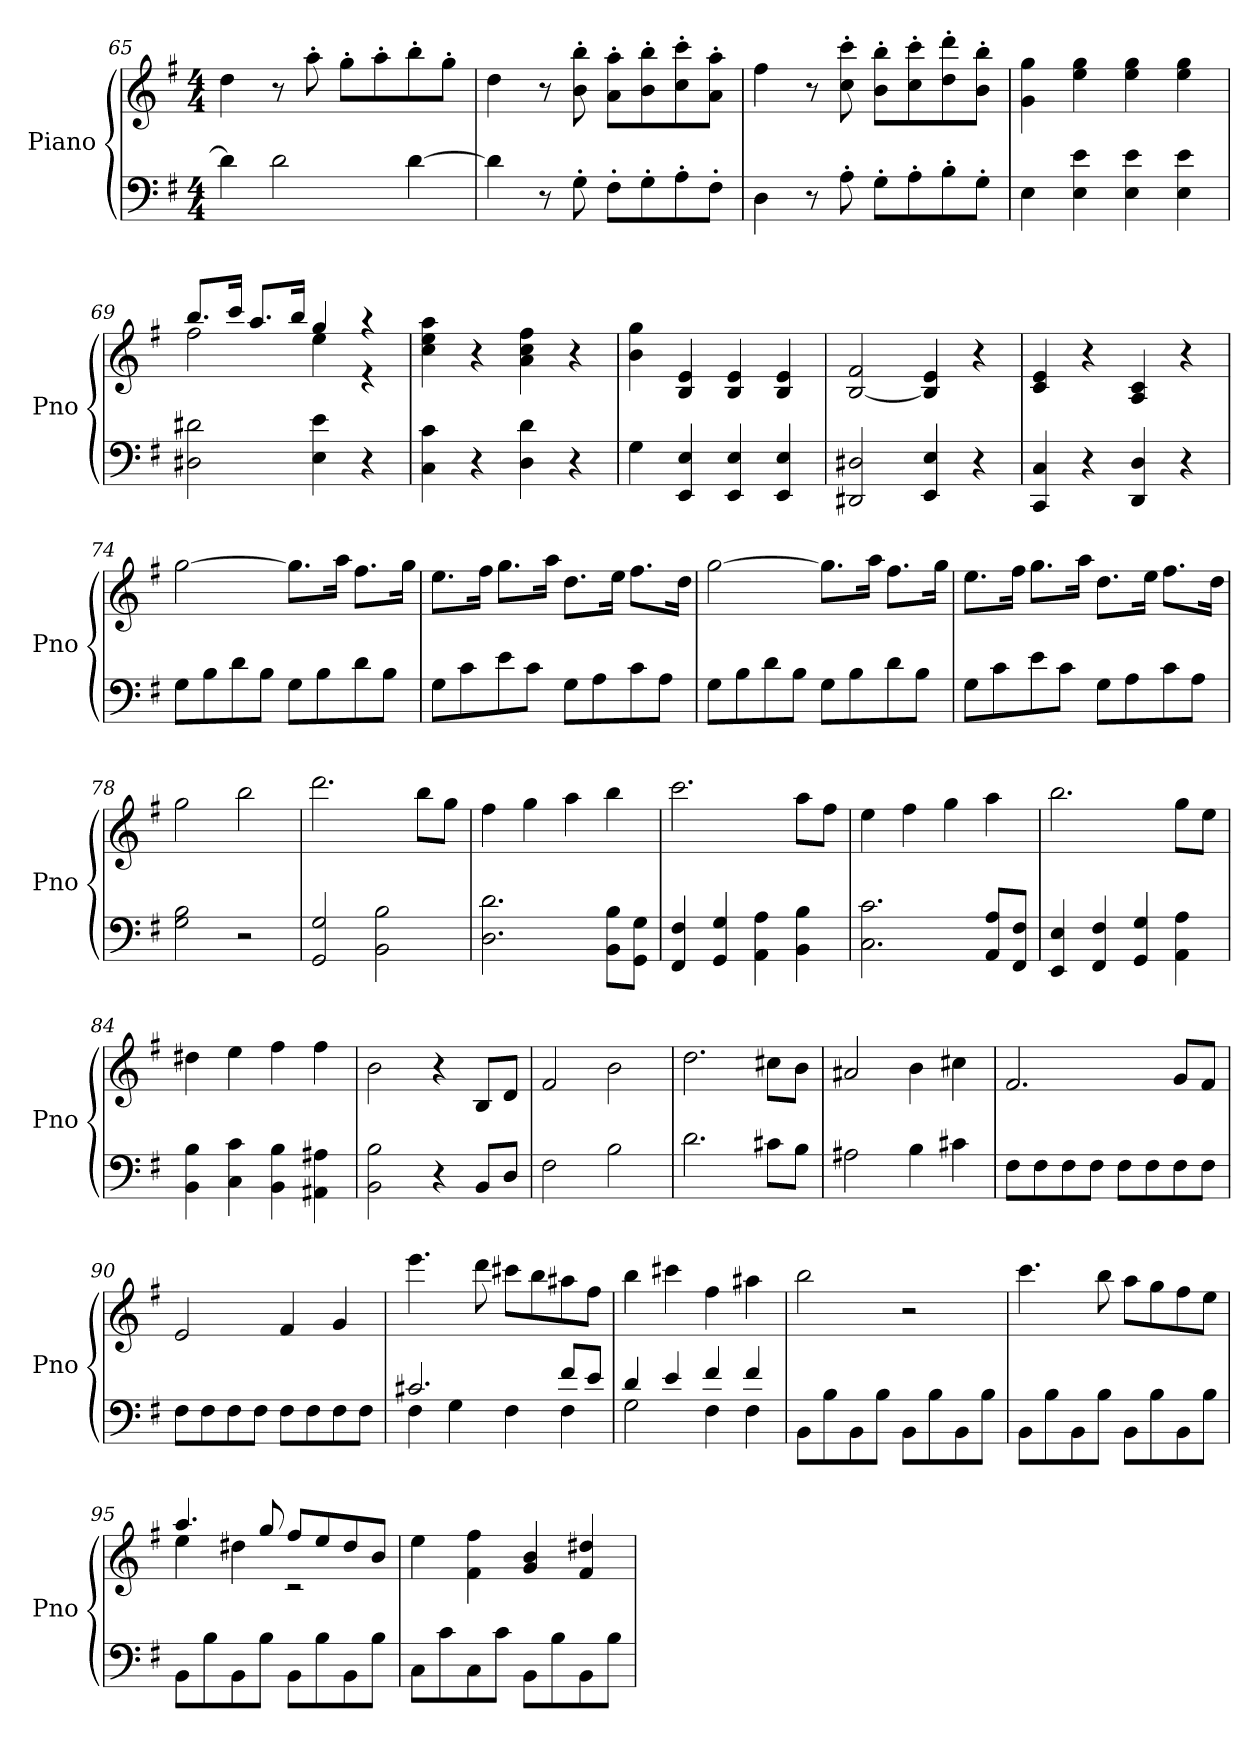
**kern	**kern
*part1	*part1
*staff2	*staff1
*I"Piano	*
*I'Pno	*
*clefF4	*clefG2
*k[f#]	*k[f#]
*M4/4	*M4/4
=65	=65
4d\]	4dd\
2d\	8r
.	8aa'\
.	8gg'\L
.	8aa'\
[4d\	8bb'\
.	8gg'\J
=66	=66
4d\]	4dd\
8r	8r
8G'\	8b\' 8bb\'
8F#'\L	8a\' 8aa\'L
8G'\	8b\' 8bb\'
8A'\	8cc\' 8ccc\'
8F#'\J	8a\' 8aa\'J
!!LO:LB:g=z
=67	=67
4D\	4ff#\
8r	8r
8A'\	8cc\' 8ccc\'
8G'\L	8b\' 8bb\'L
8A'\	8cc\' 8ccc\'
8B'\	8dd\' 8ddd\'
8G'\J	8b\' 8bb\'J
=68	=68
4E\	4g\ 4gg\
4E\ 4e\	4ee\ 4gg\
4E\ 4e\	4ee\ 4gg\
4E\ 4e\	4ee\ 4gg\
=69	=69
*	*^
2D#X\ 2d#X\	8.bb/L	2ff#\
.	16ccc/Jk	.
.	8.aa/L	.
.	16bb/Jk	.
4E\ 4e\	4gg/	4ee\
4r	4r	4r
*	*v	*v
=70	=70
4C\ 4c\	4cc\ 4ee\ 4aa\
4r	4r
4D\ 4d\	4a\ 4cc\ 4ff#\
4r	4r
=71	=71
4G\	4b\ 4gg\
4EE/ 4E/	4B/ 4e/
4EE/ 4E/	4B/ 4e/
4EE/ 4E/	4B/ 4e/
=72	=72
2DD#X/ 2D#X/	[2B/ 2f#/
4EE/ 4E/	4B/] 4e/
4r	4r
=73	=73
4CC/ 4C/	4c/ 4e/
4r	4r
4DD/ 4D/	4A/ 4c/
4r	4r
=74	=74
8G\L	[2gg\
8B\	.
8d\	.
8B\J	.
8G\L	8.gg\L]
8B\	.
.	16aa\Jk
8d\	8.ff#\L
8B\J	.
.	16gg\Jk
!!LO:LB:g=z
=75	=75
8G\L	8.ee\L
8c\	.
.	16ff#\Jk
8e\	8.gg\L
8c\J	.
.	16aa\Jk
8G\L	8.dd\L
8A\	.
.	16ee\Jk
8c\	8.ff#\L
8A\J	.
.	16dd\Jk
=76	=76
8G\L	[2gg\
8B\	.
8d\	.
8B\J	.
8G\L	8.gg\L]
8B\	.
.	16aa\Jk
8d\	8.ff#\L
8B\J	.
.	16gg\Jk
=77	=77
8G\L	8.ee\L
8c\	.
.	16ff#\Jk
8e\	8.gg\L
8c\J	.
.	16aa\Jk
8G\L	8.dd\L
8A\	.
.	16ee\Jk
8c\	8.ff#\L
8A\J	.
.	16dd\Jk
=78	=78
2G\ 2B\	2gg\
2r	2bb\
=79	=79
2GG/ 2G/	2.ddd\
2BB\ 2B\	.
.	8bb\L
.	8gg\J
=80	=80
2.D\ 2.d\	4ff#\
.	4gg\
.	4aa\
8BB\ 8B\L	4bb\
8GG\ 8G\J	.
=81	=81
4FF#/ 4F#/	2.ccc\
4GG/ 4G/	.
4AA\ 4A\	.
4BB\ 4B\	8aa\L
.	8ff#\J
=82	=82
2.C\ 2.c\	4ee\
.	4ff#\
.	4gg\
8AA/ 8A/L	4aa\
8FF#/ 8F#/J	.
!!LO:LB:g=z
=83	=83
4EE/ 4E/	2.bb\
4FF#/ 4F#/	.
4GG/ 4G/	.
4AA\ 4A\	8gg\L
.	8ee\J
=84	=84
4BB\ 4B\	4dd#X\
4C\ 4c\	4ee\
4BB\ 4B\	4ff#\
4AA#X\ 4A#X\	4ff#\
=85	=85
2BB\ 2B\	2b\
4r	4r
8BB/L	8B/L
8D/J	8d/J
=86	=86
2F#\	2f#/
2B\	2b\
=87	=87
2.d\	2.dd\
8c#X\L	8cc#X\L
8B\J	8b\J
=88	=88
2A#X\	2a#X/
4B\	4b\
4c#X\	4cc#X\
=89	=89
8F#\L	2.f#/
8F#\	.
8F#\	.
8F#\J	.
8F#\L	.
8F#\	.
8F#\	8g/L
8F#\J	8f#/J
=90	=90
8F#\L	2e/
8F#\	.
8F#\	.
8F#\J	.
8F#\L	4f#/
8F#\	.
8F#\	4g/
8F#\J	.
=91	=91
*^	*
2.c#X/	4F#\	4.eee\
.	4G\	.
.	.	8ddd\
.	4F#\	8ccc#X\L
.	.	8bb\
8f#/L	4F#\	8aa#X\
8e/J	.	8ff#\J
!!LO:LB:g=z
=92	=92	=92
4d/	2G\	4bb\
4e/	.	4ccc#X\
4f#/	4F#\	4ff#\
4f#/	4F#\	4aa#X\
*v	*v	*
=93	=93
8BB\L	2bb\
8B\	.
8BB\	.
8B\J	.
8BB\L	2r
8B\	.
8BB\	.
8B\J	.
=94	=94
8BB\L	4.ccc\
8B\	.
8BB\	.
8B\J	8bb\
8BB\L	8aa\L
8B\	8gg\
8BB\	8ff#\
8B\J	8ee\J
=95	=95
*	*^
8BB\L	4.aa/	4ee\
8B\	.	.
8BB\	.	4dd#X\
8B\J	8gg/	.
8BB\L	8ff#/L	2r
8B\	8ee/	.
8BB\	8dd#/	.
8B\J	8b/J	.
*	*v	*v
=96	=96
8C\L	4ee\
8c\	.
8C\	4f#\ 4ff#\
8c\J	.
8BB\L	4g/ 4b/
8B\	.
8BB\	4f#/ 4dd#X/
8B\J	.
=	=
*-	*-
